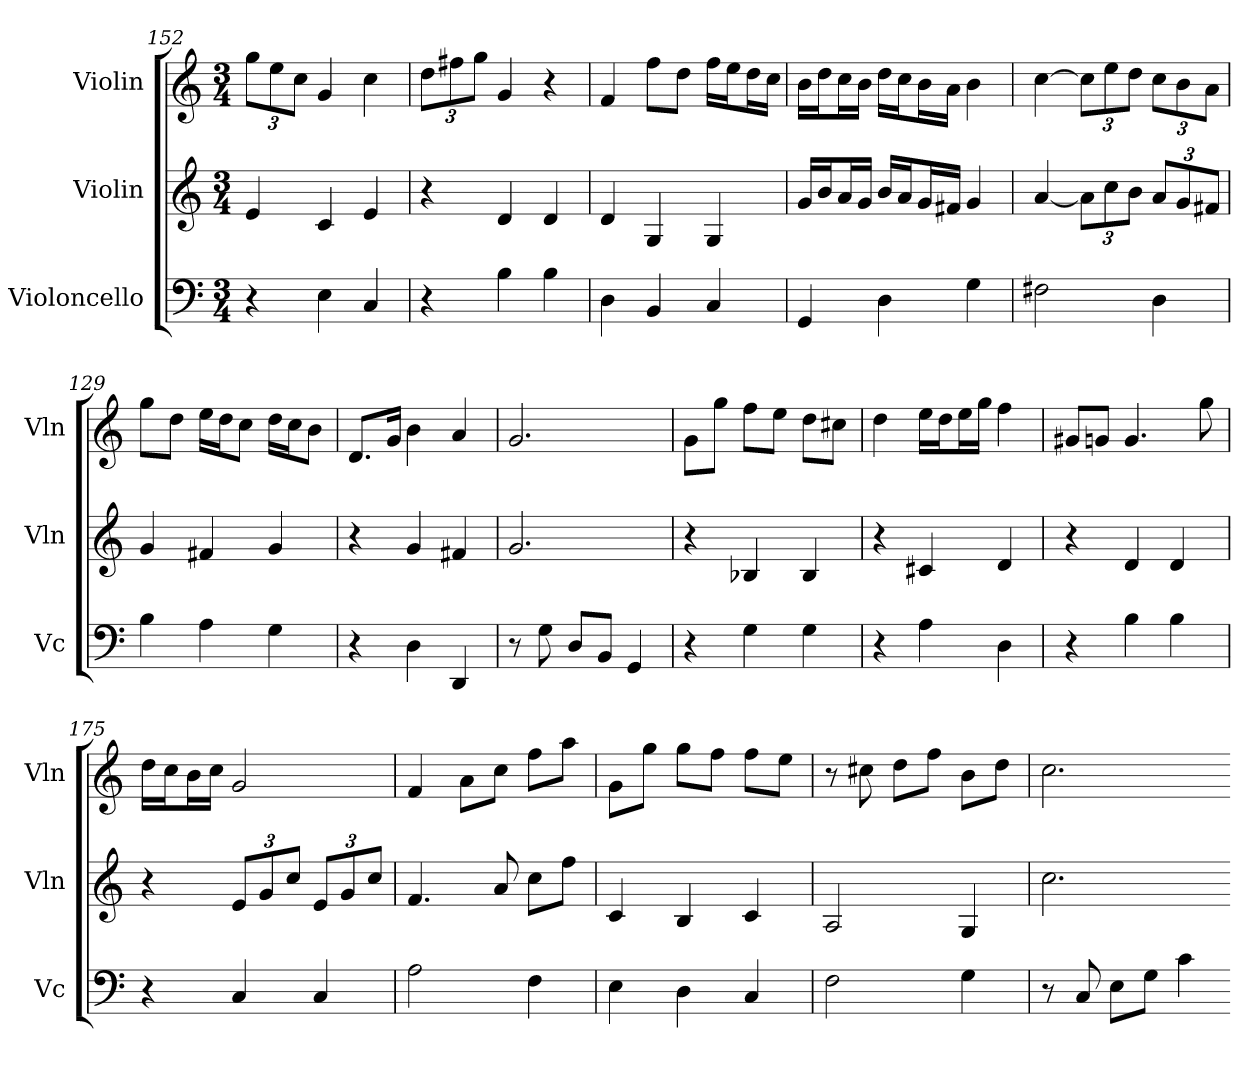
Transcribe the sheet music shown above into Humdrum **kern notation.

**kern	**kern	**kern
*part3	*part2	*part1
*staff3	*staff2	*staff1
*I"Violoncello	*I"Violin	*I"Violin
*I'Vc	*I'Vln	*I'Vln
*k[]	*k[]	*k[]
*M3/4	*M3/4	*M3/4
*MM120	*MM120	*MM120
=152	=152	=152
4r	4e	12ggL
.	.	12ee
.	.	12ccJ
4E	4c	4g
4C	4e	4cc
=130	=130	=130
4r	4r	12ddL
.	.	12ff#X
.	.	12ggJ
4B	4d	4g
4B	4d	4r
=10	=10	=10
4D	4d	4f
4BB	4G	8ffL
.	.	8ddJ
4C	4G	16ffLL
.	.	16eeJ
.	.	16ddL
.	.	16ccJJ
=45	=45	=45
4GG	16gLL	16bLL
.	16bJ	16ddJ
.	16aL	16ccL
.	16gJJ	16bJJ
4D	16bLL	16ddLL
.	16aJ	16ccJ
.	16gL	16bL
.	16f#XJJ	16aJJ
4G	4g	4b
=80	=80	=80
2F#X	[4a	[4cc
.	12aL]	12ccL]
.	12cc	12ee
.	12bJ	12ddJ
4D	12aL	12ccL
.	12g	12b
.	12f#XJ	12aJ
=129	=129	=129
4B	4g	8ggL
.	.	8ddJ
4A	4f#X	16eeLL
.	.	16ddJ
.	.	8ccJ
4G	4g	16ddLL
.	.	16ccJ
.	.	8bJ
=169	=169	=169
4r	4r	8.dL
.	.	16gJk
4D	4g	4b
4DD	4f#X	4a
=107	=107	=107
8r	2.g	2.g
8G	.	.
8DL	.	.
8BBJ	.	.
4GG	.	.
=138	=138	=138
4r	4r	8gL
.	.	8ggJ
4G	4B-X	8ffL
.	.	8eeJ
4G	4B-	8ddL
.	.	8cc#XJ
=155	=155	=155
4r	4r	4dd
4A	4c#X	16eeLL
.	.	16ddJ
.	.	16eeL
.	.	16ggJJ
4D	4d	4ff
=7	=7	=7
4r	4r	8g#XL
.	.	8gnJ
4B	4d	4.g
4B	4d	.
.	.	8gg
=175	=175	=175
4r	4r	16ddLL
.	.	16ccJ
.	.	16bL
.	.	16ccJJ
4C	12eL	2g
.	12g	.
.	12ccJ	.
4C	12eL	.
.	12g	.
.	12ccJ	.
=73	=73	=73
2A	4.f	4f
.	.	8aL
.	8a	8ccJ
4F	8ccL	8ffL
.	8ffJ	8aaJ
=59	=59	=59
4E	4c	8gL
.	.	8ggJ
4D	4B	8ggL
.	.	8ffJ
4C	4c	8ffL
.	.	8eeJ
=89	=89	=89
2F	2A	8r
.	.	8cc#X
.	.	8ddL
.	.	8ffJ
4G	4G	8bL
.	.	8ddJ
=79	=79	=79
8r	2.cc	2.cc
8C	.	.
8EL	.	.
8GJ	.	.
4c	.	.
=-	=-	=-
*-	*-	*-
